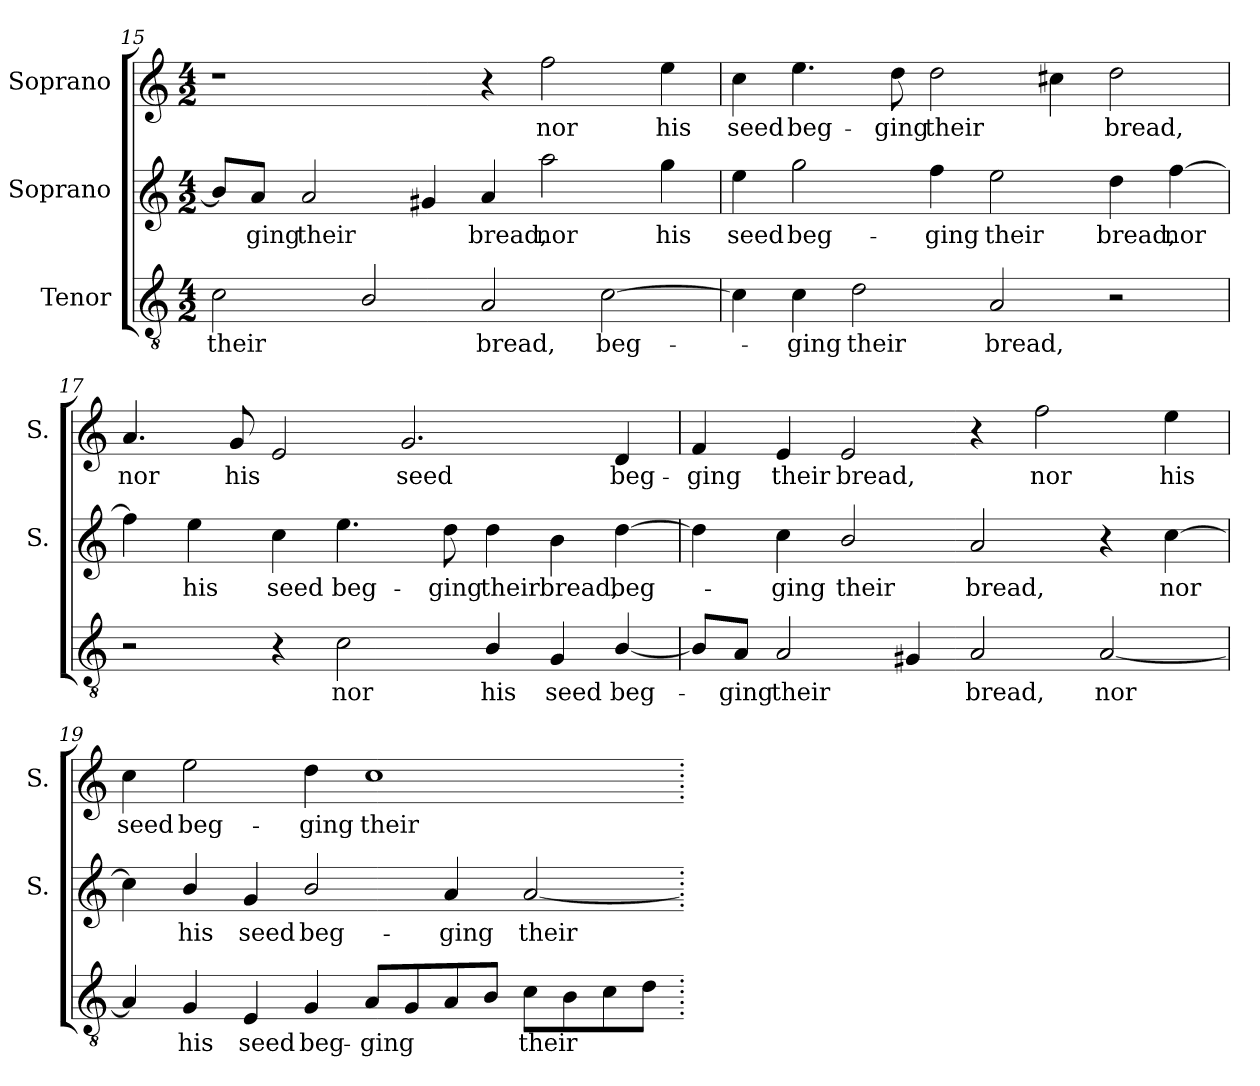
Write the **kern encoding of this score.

**kern	**text	**kern	**text	**kern	**text
*part3	*part3	*part2	*part2	*part1	*part1
*staff3	*staff3	*staff2	*staff2	*staff1	*staff1
*I"Tenor	*	*I"Soprano	*	*I"Soprano	*
*	*	*I'S.	*	*I'S.	*
*clefGv2	*	*clefG2	*	*clefG2	*
*k[]	*	*k[]	*	*k[]	*
*C:	*	*C:	*	*C:	*
*M4/2	*	*M4/2	*	*M4/2	*
=15	=15	=15	=15	=15	=15
!	!LO:LY:b:color=#000000	!	!	!	!
2ci\	their	8bi/L]	.	1r	.
!	!	!	!LO:LY:b:color=#000000	!	!
.	.	8ai/J	-ging	.	.
!	!	!	!LO:LY:b:color=#000000	!	!
.	.	2ai/	their	.	.
2Bi/	.	.	.	.	.
.	.	4g#Xi/	.	.	.
!	!LO:LY:b:color=#000000	!	!	!	!
!	!	!	!LO:LY:b:color=#000000	!	!
2Ai/	bread,	4ai/	bread,	4r	.
!	!	!	!LO:LY:b:color=#000000	!	!
!	!	!	!	!	!LO:LY:b:color=#000000
.	.	2aai\	nor	2ffi\	nor
!	!LO:LY:b:color=#000000	!	!	!	!
[2ci\	beg-	.	.	.	.
!	!	!	!LO:LY:b:color=#000000	!	!
!	!	!	!	!	!LO:LY:b:color=#000000
.	.	4ggi\	his	4eei\	his
!!LO:PB:g=z
=16	=16	=16	=16	=16	=16
!	!	!	!LO:LY:b:color=#000000	!	!
!	!	!	!	!	!LO:LY:b:color=#000000
4ci\]	.	4eei\	seed	4cci\	seed
!	!LO:LY:b:color=#000000	!	!	!	!
!	!	!	!LO:LY:b:color=#000000	!	!
!	!	!	!	!	!LO:LY:b:color=#000000
4ci\	-ging	2ggi\	beg-	4.eei\	beg-
!	!LO:LY:b:color=#000000	!	!	!	!
2di\	their	.	.	.	.
!	!	!	!	!	!LO:LY:b:color=#000000
.	.	.	.	8ddi\	-ging
!	!	!	!LO:LY:b:color=#000000	!	!
!	!	!	!	!	!LO:LY:b:color=#000000
.	.	4ffi\	-ging	2ddi\	their
!	!LO:LY:b:color=#000000	!	!	!	!
!	!	!	!LO:LY:b:color=#000000	!	!
2Ai/	bread,	2eei\	their	.	.
.	.	.	.	4cc#Xi\	.
!	!	!	!LO:LY:b:color=#000000	!	!
!	!	!	!	!	!LO:LY:b:color=#000000
2r	.	4ddi\	bread,	2ddi\	bread,
!	!	!	!LO:LY:b:color=#000000	!	!
.	.	[4ffi\	nor	.	.
=17	=17	=17	=17	=17	=17
!	!	!	!	!	!LO:LY:b:color=#000000
2r	.	4ffi\]	.	4.ai/	nor
!	!	!	!LO:LY:b:color=#000000	!	!
.	.	4eei\	his	.	.
!	!	!	!	!	!LO:LY:b:color=#000000
.	.	.	.	8gi/	his
!	!	!	!LO:LY:b:color=#000000	!	!
4r	.	4cci\	seed	2ei/	.
!	!LO:LY:b:color=#000000	!	!	!	!
!	!	!	!LO:LY:b:color=#000000	!	!
2ci\	nor	4.eei\	beg-	.	.
!	!	!	!	!	!LO:LY:b:color=#000000
.	.	.	.	2.gi/	seed
!	!	!	!LO:LY:b:color=#000000	!	!
.	.	8ddi\	-ging	.	.
!	!LO:LY:b:color=#000000	!	!	!	!
!	!	!	!LO:LY:b:color=#000000	!	!
4Bi/	his	4ddi\	their	.	.
!	!LO:LY:b:color=#000000	!	!	!	!
!	!	!	!LO:LY:b:color=#000000	!	!
4Gi/	seed	4bi\	bread,	.	.
!	!LO:LY:b:color=#000000	!	!	!	!
!	!	!	!LO:LY:b:color=#000000	!	!
!	!	!	!	!	!LO:LY:b:color=#000000
[4Bi/	beg-	[4ddi\	beg-	4di/	beg-
=18	=18	=18	=18	=18	=18
!	!	!	!	!	!LO:LY:b:color=#000000
8Bi/L]	.	4ddi\]	.	4fi/	-ging
!	!LO:LY:b:color=#000000	!	!	!	!
8Ai/J	-ging	.	.	.	.
!	!LO:LY:b:color=#000000	!	!	!	!
!	!	!	!LO:LY:b:color=#000000	!	!
!	!	!	!	!	!LO:LY:b:color=#000000
2Ai/	their	4cci\	-ging	4ei/	their
!	!	!	!LO:LY:b:color=#000000	!	!
!	!	!	!	!	!LO:LY:b:color=#000000
.	.	2bi/	their	2ei/	bread,
4G#Xi/	.	.	.	.	.
!	!LO:LY:b:color=#000000	!	!	!	!
!	!	!	!LO:LY:b:color=#000000	!	!
2Ai/	bread,	2ai/	bread,	4r	.
!	!	!	!	!	!LO:LY:b:color=#000000
.	.	.	.	2ffi\	nor
!	!LO:LY:b:color=#000000	!	!	!	!
[2Ai/	nor	4r	.	.	.
!	!	!	!LO:LY:b:color=#000000	!	!
!	!	!	!	!	!LO:LY:b:color=#000000
.	.	[4cci\	nor	4eei\	his
!!LO:LB:g=z
=19	=19	=19	=19	=19	=19
!	!	!	!	!	!LO:LY:b:color=#000000
4Ai/]	.	4cci\]	.	4cci\	seed
!	!LO:LY:b:color=#000000	!	!	!	!
!	!	!	!LO:LY:b:color=#000000	!	!
!	!	!	!	!	!LO:LY:b:color=#000000
4Gi/	his	4bi/	his	2eei\	beg-
!	!LO:LY:b:color=#000000	!	!	!	!
!	!	!	!LO:LY:b:color=#000000	!	!
4Ei/	seed	4gi/	seed	.	.
!	!LO:LY:b:color=#000000	!	!	!	!
!	!	!	!LO:LY:b:color=#000000	!	!
!	!	!	!	!	!LO:LY:b:color=#000000
4Gi/	beg-	2bi/	beg-	4ddi\	-ging
!	!LO:LY:b:color=#000000	!	!	!	!
!	!	!	!	!	!LO:LY:b:color=#000000
8Ai/L	-ging	.	.	1cci	their
8Gi/	.	.	.	.	.
!	!	!	!LO:LY:b:color=#000000	!	!
8Ai/	.	4ai/	-ging	.	.
8Bi/J	.	.	.	.	.
!	!LO:LY:b:color=#000000	!	!	!	!
!	!	!	!LO:LY:b:color=#000000	!	!
8ci\L	their	[2ai/	their	.	.
8Bi\	.	.	.	.	.
8ci\	.	.	.	.	.
8di\J	.	.	.	.	.
=.	=.	=.	=.	=.	=.
*-	*-	*-	*-	*-	*-
